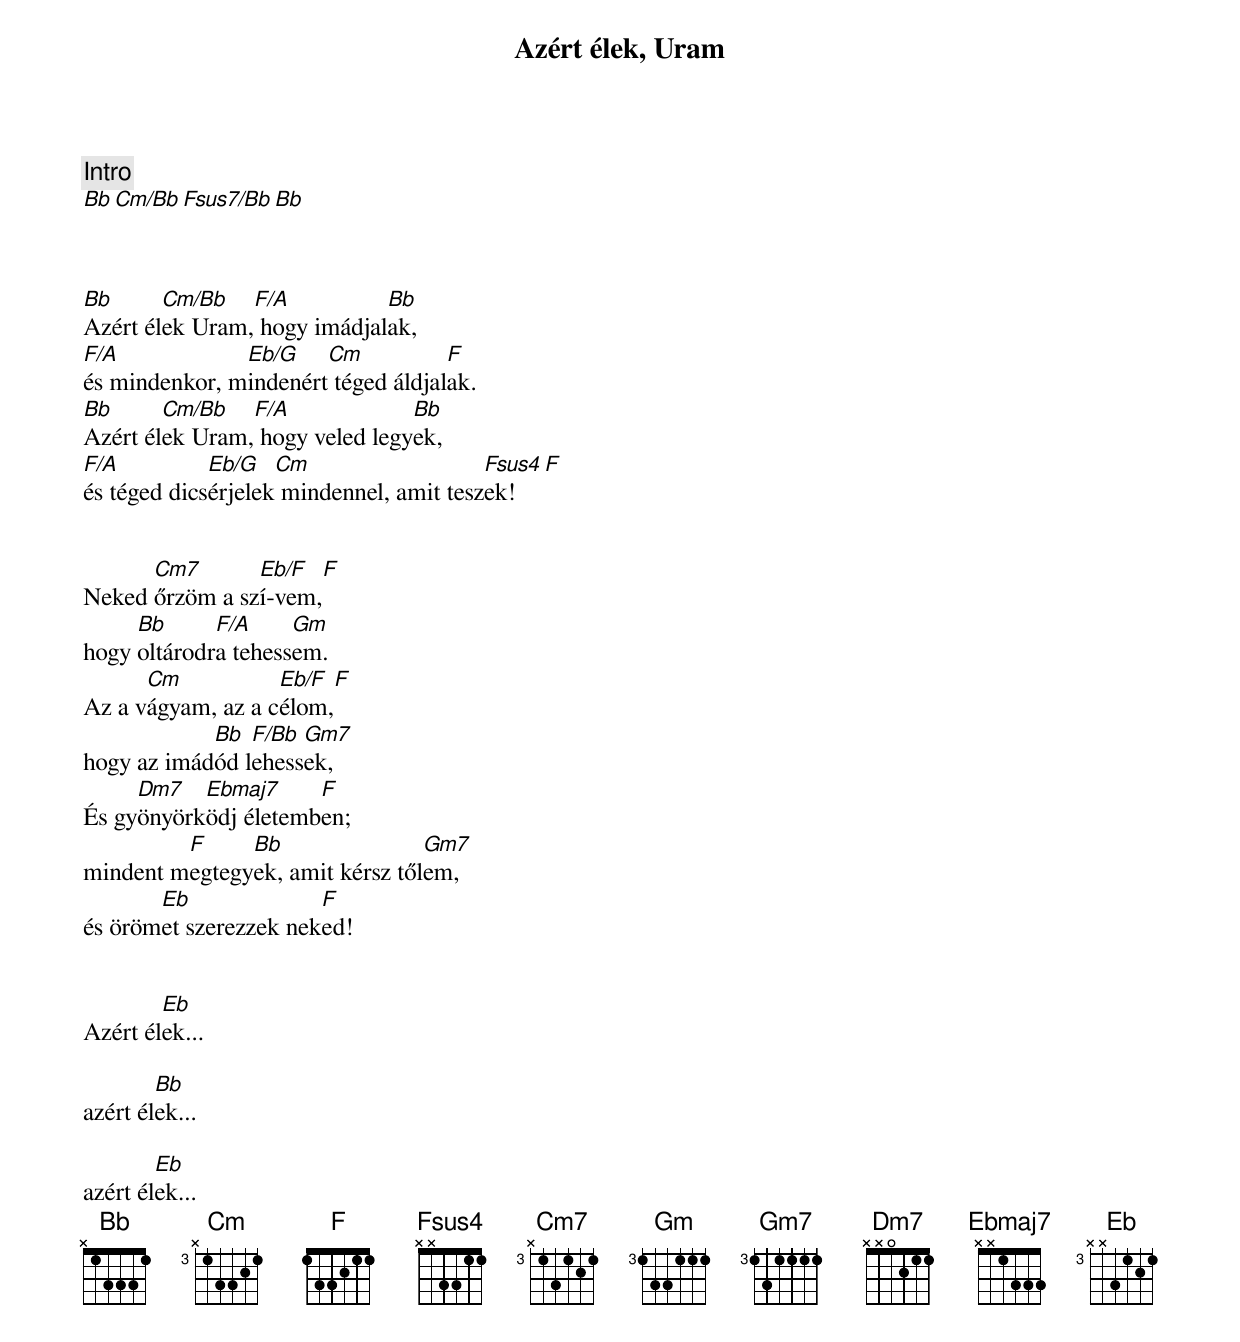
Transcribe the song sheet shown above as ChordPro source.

{title: Azért élek, Uram}
{subtitle: }



{c:Intro}
[Bb][Cm/Bb][Fsus7/Bb][Bb]



[Bb]Azért él[Cm/Bb]ek Uram,[F/A] hogy imádjal[Bb]ak,
[F/A]és mindenkor, m[Eb/G]indenért[Cm] téged áldjal[F]ak.
[Bb]Azért él[Cm/Bb]ek Uram,[F/A] hogy veled legy[Bb]ek,
[F/A]és téged dics[Eb/G]érjelek[Cm] mindennel, amit tesz[Fsus4]ek! [F]


Neked [Cm7]őrzöm a sz[Eb/F]í­vem,[F]
hogy [Bb]oltárodr[F/A]a tehess[Gm]em.
Az a v[Cm]ágyam, az a c[Eb/F]élom,[F]
hogy az imád[Bb]ód l[F/Bb]ehess[Gm7]ek,
És gy[Dm7]önyörk[Ebmaj7]ödj életemb[F]en;
mindent m[F]egtegy[Bb]ek, amit kérsz től[Gm7]em,
és öröm[Eb]et szerezzek nek[F]ed!


Azért él[Eb]ek...

azért él[Bb]ek...

azért él[Eb]ek...
